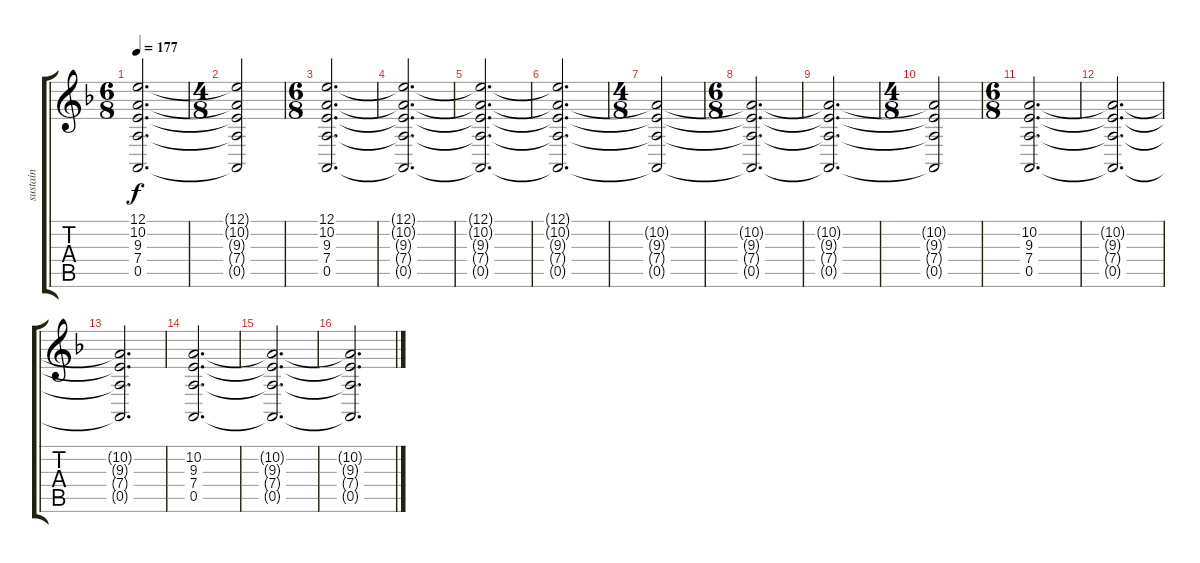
\track ("sustain" "sustain") {instrument synthstrings2}
\staff {score tabs}
\tuning (E4 B3 G3 D3 A2 E2) {hide}
\ts (6 8)
\tempo 177
\clef g2
\ks dminor
(12.1{t} 10.2{t} 9.3{t} 7.4{t} 0.5{t}).2{d dy f} |
\ts (4 8)
(12.1{t} 10.2{t} 9.3{t} 7.4{t} 0.5{t}).2 |
\ts (6 8)
(12.1 10.2 9.3 7.4 0.5).2{d} |
(12.1{t} 10.2{t} 9.3{t} 7.4{t} 0.5{t}).2{d} |
(12.1{t} 10.2{t} 9.3{t} 7.4{t} 0.5{t}).2{d} |
(12.1{t} 10.2{t} 9.3{t} 7.4{t} 0.5{t}).2{d} |
\ts (4 8)
(10.2{t} 9.3{t} 7.4{t} 0.5{t}).2 |
\ts (6 8)
(10.2{t} 9.3{t} 7.4{t} 0.5{t}).2{d} |
(10.2{t} 9.3{t} 7.4{t} 0.5{t}).2{d} |
\ts (4 8)
(10.2{t} 9.3{t} 7.4{t} 0.5{t}).2 |
\ts (6 8)
(10.2 9.3 7.4 0.5).2{d} |
(10.2{t} 9.3{t} 7.4{t} 0.5{t}).2{d} |
(10.2{t} 9.3{t} 7.4{t} 0.5{t}).2{d} |
(10.2 9.3 7.4 0.5).2{d} |
(10.2{t} 9.3{t} 7.4{t} 0.5{t}).2{d} |
(10.2{t} 9.3{t} 7.4{t} 0.5{t}).2{d}
